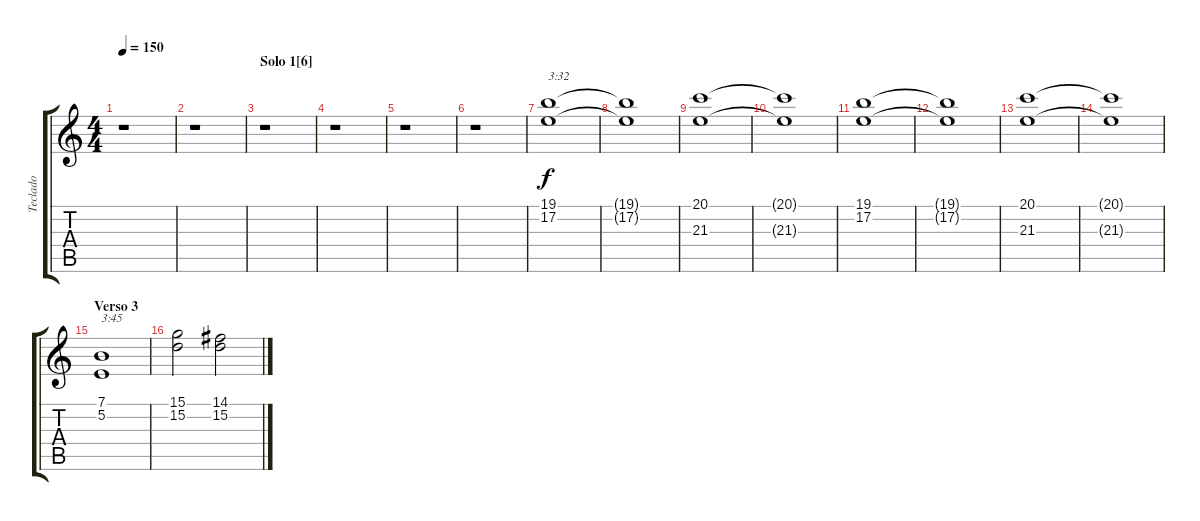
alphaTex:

\track ("Teclado" "Teclado") {instrument stringensemble1}
\staff {score tabs}
\tuning (E4 B3 G3 D3 A2 E2) {hide}
\ts (4 4)
\tempo 150
\clef g2
\ks c
r.1{dy f} |
r.1 |
\section ("" "Solo 1[6]")
r.1 |
r.1 |
r.1 |
r.1 |
(19.1 17.2).1{txt "3:32"} |
(19.1{t} 17.2{t}).1 |
(20.1 21.3).1 |
(20.1{t} 21.3{t}).1 |
(19.1 17.2).1 |
(19.1{t} 17.2{t}).1 |
(20.1 21.3).1 |
(20.1{t} 21.3{t}).1 |
\section ("" "Verso 3")
(7.1 5.2).1{txt "3:45"} |
(15.1 15.2).2 (14.1 15.2).2
